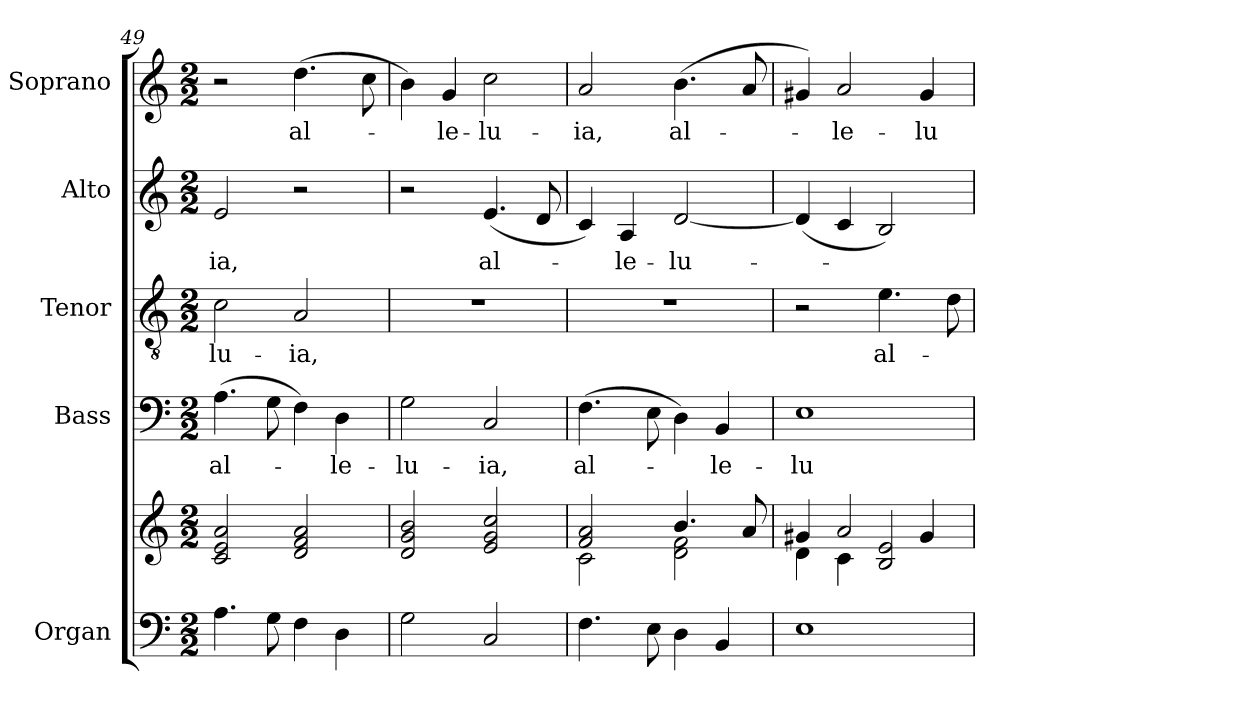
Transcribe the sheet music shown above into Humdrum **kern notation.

**kern	**kern	**kern	**text	**kern	**text	**kern	**text	**kern	**text
*part5	*part5	*part4	*part4	*part3	*part3	*part2	*part2	*part1	*part1
*staff6	*staff5	*staff4	*staff4	*staff3	*staff3	*staff2	*staff2	*staff1	*staff1
*I"Organ	*	*I"Bass	*	*I"Tenor	*	*I"Alto	*	*I"Soprano	*
*	*	*I'B.	*	*I'T.	*	*I'A.	*	*I'S.	*
*clefF4	*clefG2	*clefF4	*	*clefGv2	*	*clefG2	*	*clefG2	*
*	*	*	*	*ITrd7c12	*	*	*	*	*
*k[]	*k[]	*k[]	*	*k[]	*	*k[]	*	*k[]	*
*C:	*C:	*C:	*	*C:	*	*C:	*	*C:	*
*M2/2	*M2/2	*M2/2	*	*M2/2	*	*M2/2	*	*M2/2	*
=49	=49	=49	=49	=49	=49	=49	=49	=49	=49
!	!	!	!LO:LY:b:color=#000000	!	!	!	!	!	!
!	!	!	!	!	!LO:LY:b:color=#000000	!	!	!	!
!	!	!	!	!	!	!	!LO:LY:b:color=#000000	!	!
4.Ai\	2ci/ 2ei 2ai	(4.Ai\	al-	2Ci\	-lu-	2ei/	-ia,	2r	.
8Gi\	.	8Gi\	.	.	.	.	.	.	.
!	!	!	!	!	!LO:LY:b:color=#000000	!	!	!	!
!	!	!	!	!	!	!	!	!	!LO:LY:b:color=#000000
4Fi\	2di/ 2fi 2ai	4Fi\)	.	2AAi/	-ia,	2r	.	(4.ddi\	al-
!	!	!	!LO:LY:b:color=#000000	!	!	!	!	!	!
4Di\	.	4Di\	-le-	.	.	.	.	.	.
.	.	.	.	.	.	.	.	8cci\	.
=50	=50	=50	=50	=50	=50	=50	=50	=50	=50
!	!	!	!LO:LY:b:color=#000000	!	!	!	!	!	!
2Gi\	2di/ 2gi 2bi	2Gi\	-lu-	1r	.	2r	.	4bi\)	.
!	!	!	!	!	!	!	!	!	!LO:LY:b:color=#000000
.	.	.	.	.	.	.	.	4gi/	-le-
!	!	!	!LO:LY:b:color=#000000	!	!	!	!	!	!
!	!	!	!	!	!	!	!LO:LY:b:color=#000000	!	!
!	!	!	!	!	!	!	!	!	!LO:LY:b:color=#000000
2Ci/	2ei/ 2gi 2cci	2Ci/	-ia,	.	.	(4.ei/	al-	2cci\	-lu-
.	.	.	.	.	.	8di/	.	.	.
=51	=51	=51	=51	=51	=51	=51	=51	=51	=51
*	*^	*	*	*	*	*	*	*	*
!	!	!	!	!LO:LY:b:color=#000000	!	!	!	!	!	!
!	!	!	!	!	!	!	!	!	!	!LO:LY:b:color=#000000
4.Fi\	2fi/ 2ai	2ci\	(4.Fi\	al-	1r	.	4ci/)	.	2ai/	-ia,
!	!	!	!	!	!	!	!	!LO:LY:b:color=#000000	!	!
.	.	.	.	.	.	.	4Ai/	-le-	.	.
8Ei\	.	.	8Ei\	.	.	.	.	.	.	.
!	!	!	!	!	!	!	!	!LO:LY:b:color=#000000	!	!
!	!	!	!	!	!	!	!	!	!	!LO:LY:b:color=#000000
4Di\	4.bi/	2di\ 2fi	4Di\)	.	.	.	[2di/	-lu-	(4.bi\	al-
!	!	!	!	!LO:LY:b:color=#000000	!	!	!	!	!	!
4BBi/	.	.	4BBi/	-le-	.	.	.	.	.	.
.	8ai/	.	.	.	.	.	.	.	8ai/	.
=52	=52	=52	=52	=52	=52	=52	=52	=52	=52	=52
!	!	!	!	!LO:LY:b:color=#000000	!	!	!	!	!	!
1Ei	4g#Xi/	4di\	1Ei	-lu-	2r	.	(4di/]	.	4g#Xi/)	.
!	!	!	!	!	!	!	!	!	!	!LO:LY:b:color=#000000
.	2ai/	4ci\	.	.	.	.	4ci/	.	2ai/	-le-
!	!	!	!	!	!	!LO:LY:b:color=#000000	!	!	!	!
.	.	2Bi/ 2ei	.	.	4.Ei\	al-	2Bi/)	.	.	.
!	!	!	!	!	!	!	!	!	!	!LO:LY:b:color=#000000
.	4g#i/	.	.	.	.	.	.	.	4g#i/	-lu-
.	.	.	.	.	8Di\	.	.	.	.	.
*	*v	*v	*	*	*	*	*	*	*	*
=	=	=	=	=	=	=	=	=	=
*-	*-	*-	*-	*-	*-	*-	*-	*-	*-
